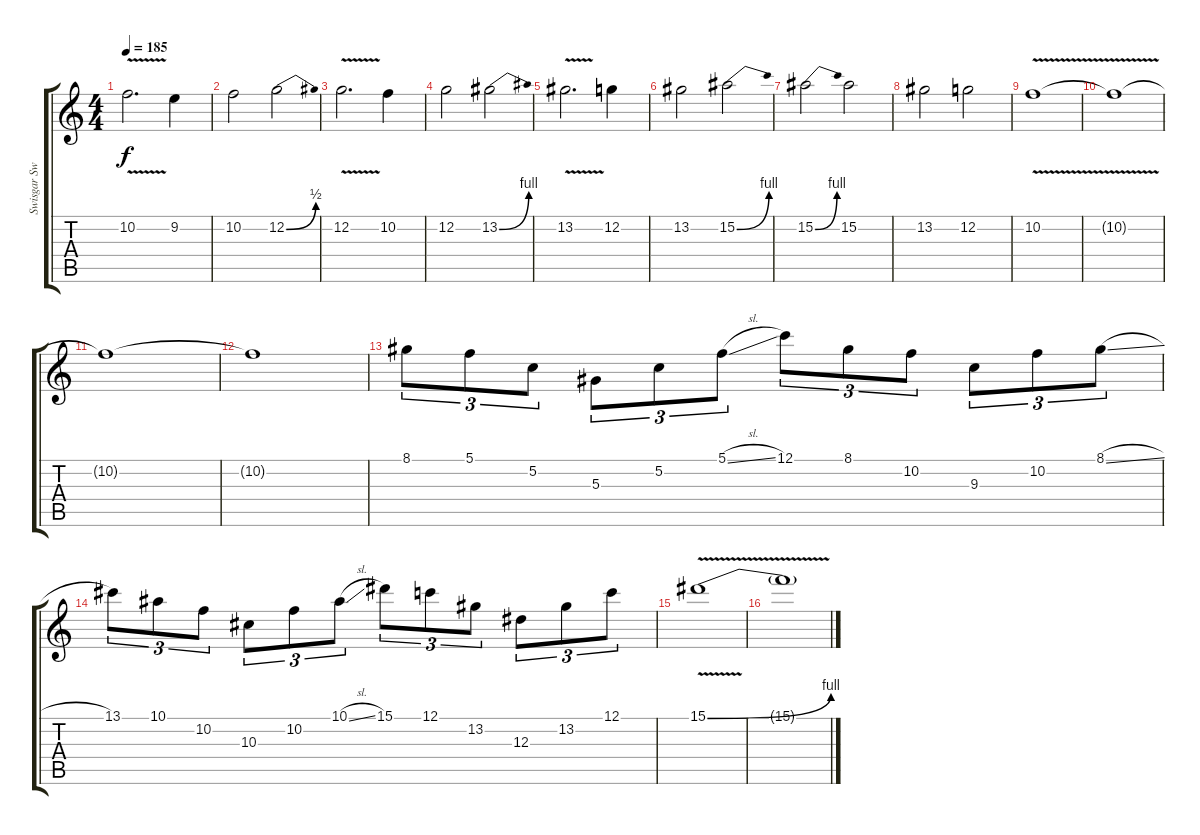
\track ("Swisgar Swigelf" "Swisgar Sw") {instrument distortionguitar}
\staff {score tabs}
\tuning (C4 G3 Eb3 Bb2 F2 C2) {hide}
\ts (4 4)
\tempo 185
\clef g2
\ks c
10.2{v}.2{d dy f instrument distortionguitar} 9.2.4 |
10.2.2 12.2{be (bend 0 0 60 2)}.2 |
12.2{v}.2{d} 10.2.4 |
12.2.2 13.2{be (bend 0 0 60 4)}.2 |
13.2{v}.2{d} 12.2.4 |
13.2.2 15.2{be (bend 0 0 60 4)}.2 |
15.2{be (bend 0 0 60 4)}.2 15.2.2 |
13.2.2 12.2.2{volume 2} |
10.2{v}.1 |
10.2{t}.1 |
10.2{t}.1 |
10.2{t}.1 |
8.1.8{tu (3 2) volume 16} 5.1.8{tu (3 2)} 5.2.8{tu (3 2)} 5.3.8{tu (3 2)} 5.2.8{tu (3 2)} 5.1{sl}.8{tu (3 2)} 12.1.8{tu (3 2)} 8.1.8{tu (3 2)} 10.2.8{tu (3 2)} 9.3.8{tu (3 2)} 10.2.8{tu (3 2)} 8.1{sl}.8{tu (3 2)} |
13.1.8{tu (3 2)} 10.1.8{tu (3 2)} 10.2.8{tu (3 2)} 10.3.8{tu (3 2)} 10.2.8{tu (3 2)} 10.1{sl}.8{tu (3 2)} 15.1.8{tu (3 2)} 12.1.8{tu (3 2)} 13.2.8{tu (3 2)} 12.3.8{tu (3 2)} 13.2.8{tu (3 2)} 12.1.8{tu (3 2)} |
15.1{be (bend 0 0 60 4) v}.1 |
15.1{t}.1
